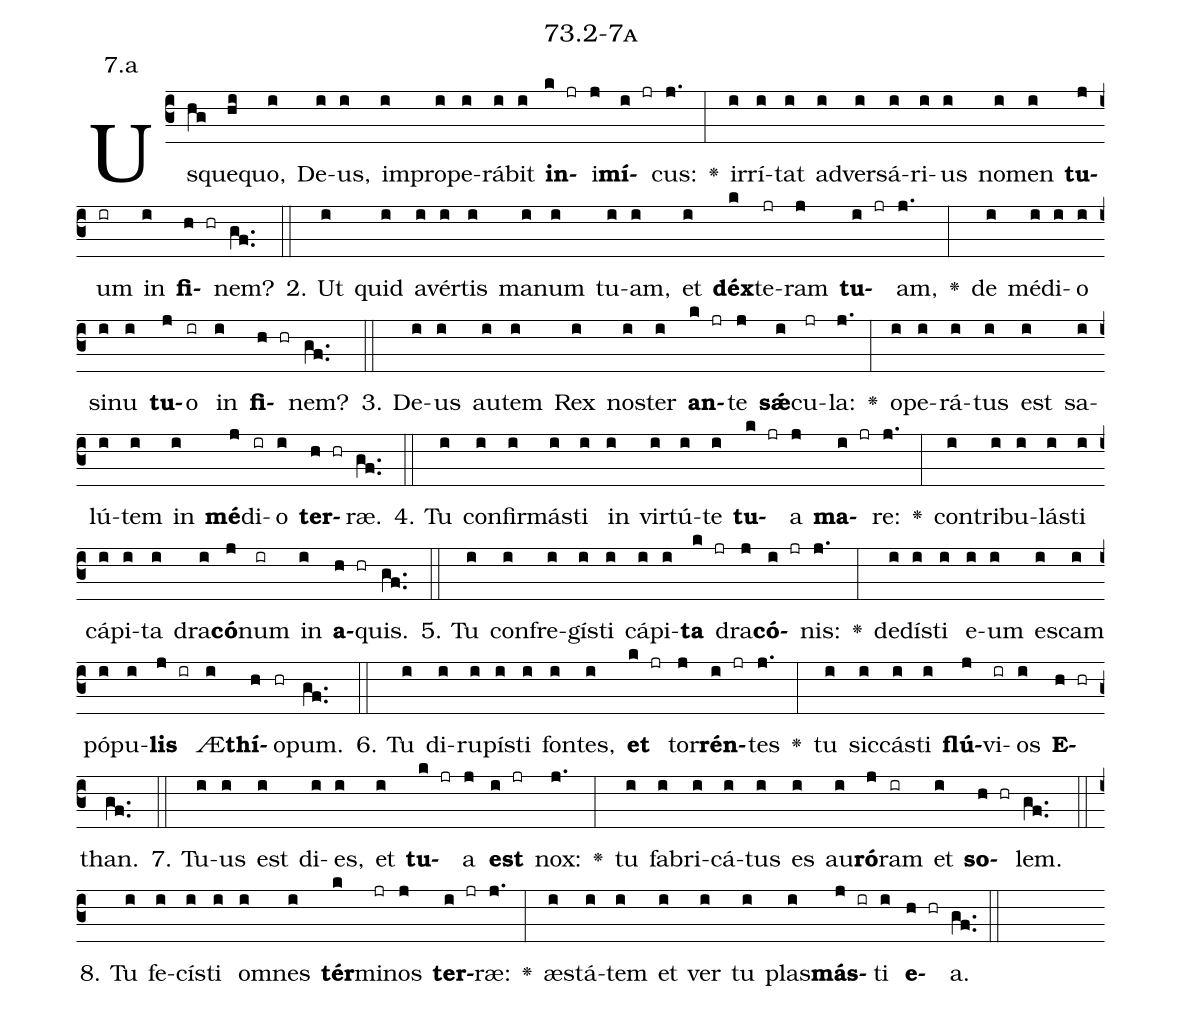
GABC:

name: 73.2-7a;
annotation: 7.a;
%%
(c3)Us(hg)que(hi)quo,(i) De(i)us,(i) im(i)pro(i)pe(i)rá(i)bit(i) <b>in</b>(k jr)i(j)<b>mí</b>(i jr)cus:(j.) <v>\greheightstar</v>(:) ir(i)rí(i)tat(i) ad(i)ver(i)sá(i)ri(i)us(i) no(i)men(i) <b>tu</b>(j)um(ir) in(i) <b>fi</b>(h hr)nem?(gf..) (::)
2. Ut(i) quid(i) a(i)vér(i)tis(i) ma(i)num(i) tu(i)am,(i) et(i) <b>déx</b>(k)te(jr)ram(j) <b>tu</b>(i jr)am,(j.) <v>\greheightstar</v>(:) de(i) mé(i)di(i)o(i) si(i)nu(i) <b>tu</b>(j)o(ir) in(i) <b>fi</b>(h hr)nem?(gf..) (::)
3. De(i)us(i) au(i)tem(i) Rex(i) nos(i)ter(i) <b>an</b>(k jr)te(j) <b>sǽ</b>(i)cu(jr)la:(j.) <v>\greheightstar</v>(:) o(i)pe(i)rá(i)tus(i) est(i) sa(i)lú(i)tem(i) in(i) <b>mé</b>(j)di(ir)o(i) <b>ter</b>(h hr)ræ.(gf..) (::)
4. Tu(i) con(i)fir(i)más(i)ti(i) in(i) vir(i)tú(i)te(i) <b>tu</b>(k jr)a(j) <b>ma</b>(i jr)re:(j.) <v>\greheightstar</v>(:) con(i)tri(i)bu(i)lás(i)ti(i) cá(i)pi(i)ta(i) dra(i)<b>có</b>(j)num(ir) in(i) <b>a</b>(h hr)quis.(gf..) (::)
5. Tu(i) con(i)fre(i)gís(i)ti(i) cá(i)pi(i)<b>ta</b>(k jr) dra(j)<b>có</b>(i jr)nis:(j.) <v>\greheightstar</v>(:) de(i)dís(i)ti(i) e(i)um(i) es(i)cam(i) pó(i)pu(i)<b>lis</b>(j ir) Æ(i)<b>thí</b>(h)o(hr)pum.(gf..) (::)
6. Tu(i) di(i)ru(i)pís(i)ti(i) fon(i)tes,(i) <b>et</b>(k jr) tor(j)<b>rén</b>(i jr)tes(j.) <v>\greheightstar</v>(:) tu(i) sic(i)cás(i)ti(i) <b>flú</b>(j)vi(ir)os(i) <b>E</b>(h hr)than.(gf..) (::)
7. Tu(i)us(i) est(i) di(i)es,(i) et(i) <b>tu</b>(k jr)a(j) <b>est</b>(i jr) nox:(j.) <v>\greheightstar</v>(:) tu(i) fa(i)bri(i)cá(i)tus(i) es(i) au(i)<b>ró</b>(j)ram(ir) et(i) <b>so</b>(h hr)lem.(gf..) (::)
8. Tu(i) fe(i)cís(i)ti(i) om(i)nes(i) <b>tér</b>(k)mi(jr)nos(j) <b>ter</b>(i jr)ræ:(j.) <v>\greheightstar</v>(:) æs(i)tá(i)tem(i) et(i) ver(i) tu(i) plas(i)<b>más</b>(j ir)ti(i) <b>e</b>(h hr)a.(gf..) (::)
